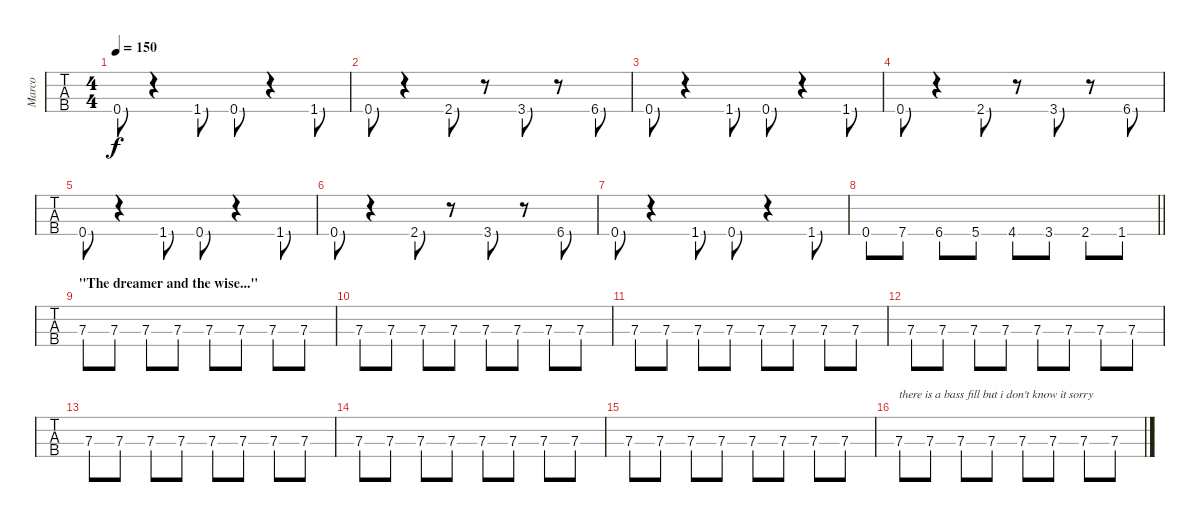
\track ("Marco" "Marco") {instrument electricbasspick}
\staff {tabs}
\tuning (F2 C2 G1 D1) {hide}
\ts (4 4)
\tempo 150
\clef f4
\ks c
0.4.8{dy f} r.4 1.4.8 0.4.8 r.4 1.4.8 |
0.4.8 r.4 2.4.8 r.8 3.4.8 r.8 6.4.8 |
0.4.8 r.4 1.4.8 0.4.8 r.4 1.4.8 |
0.4.8 r.4 2.4.8 r.8 3.4.8 r.8 6.4.8 |
0.4.8 r.4 1.4.8 0.4.8 r.4 1.4.8 |
0.4.8 r.4 2.4.8 r.8 3.4.8 r.8 6.4.8 |
0.4.8 r.4 1.4.8 0.4.8 r.4 1.4.8 |
\barLineRight lightlight
0.4.8 7.4.8 6.4.8 5.4.8 4.4.8 3.4.8 2.4.8 1.4.8 |
\section ("" "\"The dreamer and the wise...\"")
7.3.8 7.3.8 7.3.8 7.3.8 7.3.8 7.3.8 7.3.8 7.3.8 |
7.3.8 7.3.8 7.3.8 7.3.8 7.3.8 7.3.8 7.3.8 7.3.8 |
7.3.8 7.3.8 7.3.8 7.3.8 7.3.8 7.3.8 7.3.8 7.3.8 |
7.3.8 7.3.8 7.3.8 7.3.8 7.3.8 7.3.8 7.3.8 7.3.8 |
7.3.8 7.3.8 7.3.8 7.3.8 7.3.8 7.3.8 7.3.8 7.3.8 |
7.3.8 7.3.8 7.3.8 7.3.8 7.3.8 7.3.8 7.3.8 7.3.8 |
7.3.8 7.3.8 7.3.8 7.3.8 7.3.8 7.3.8 7.3.8 7.3.8 |
7.3.8{txt "there is a bass fill but i don't know it sorry"} 7.3.8 7.3.8 7.3.8 7.3.8 7.3.8 7.3.8 7.3.8
